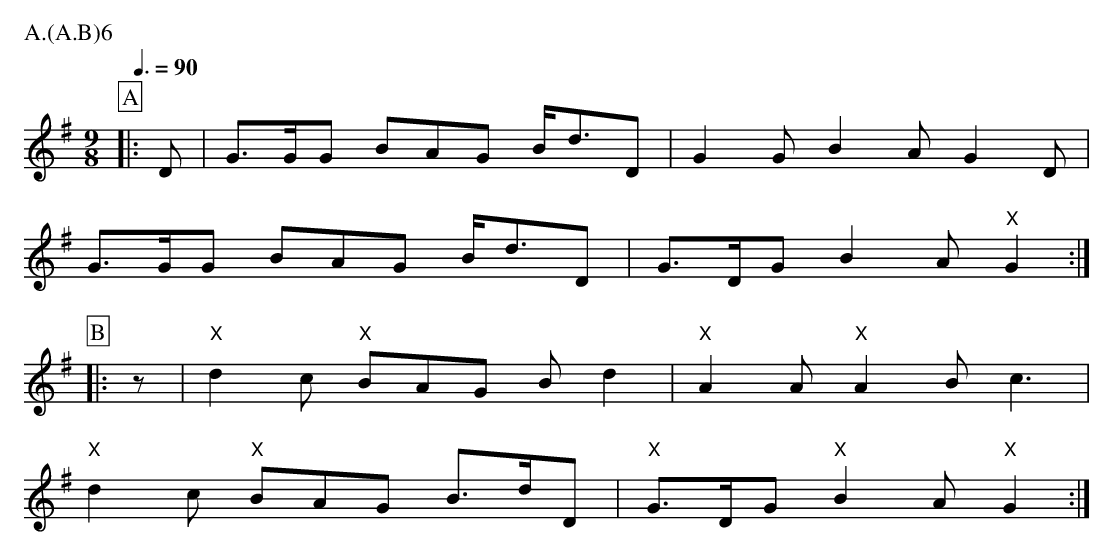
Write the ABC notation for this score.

X:1
T:Beaux of London City Adderbury
M:9/8
L:1/8
Q: 3/8=90
P:A.(A.B)6
K:Gmaj
P:A
|:D|G>GG BAG B<dD|G2 G B2A G2D|
G>GG BAG B<dD|G>DG B2A G2:|
s: |*****"X"
P:B
|:z| d2c BAG Bd2 |A2 A A2B c3 |
s: "X"*"X"|"X"*"X"
d2c BAG B>dD|G>DG B2A G2:|
s: "X"*"X"|"X"**"X" *"X"
W:
